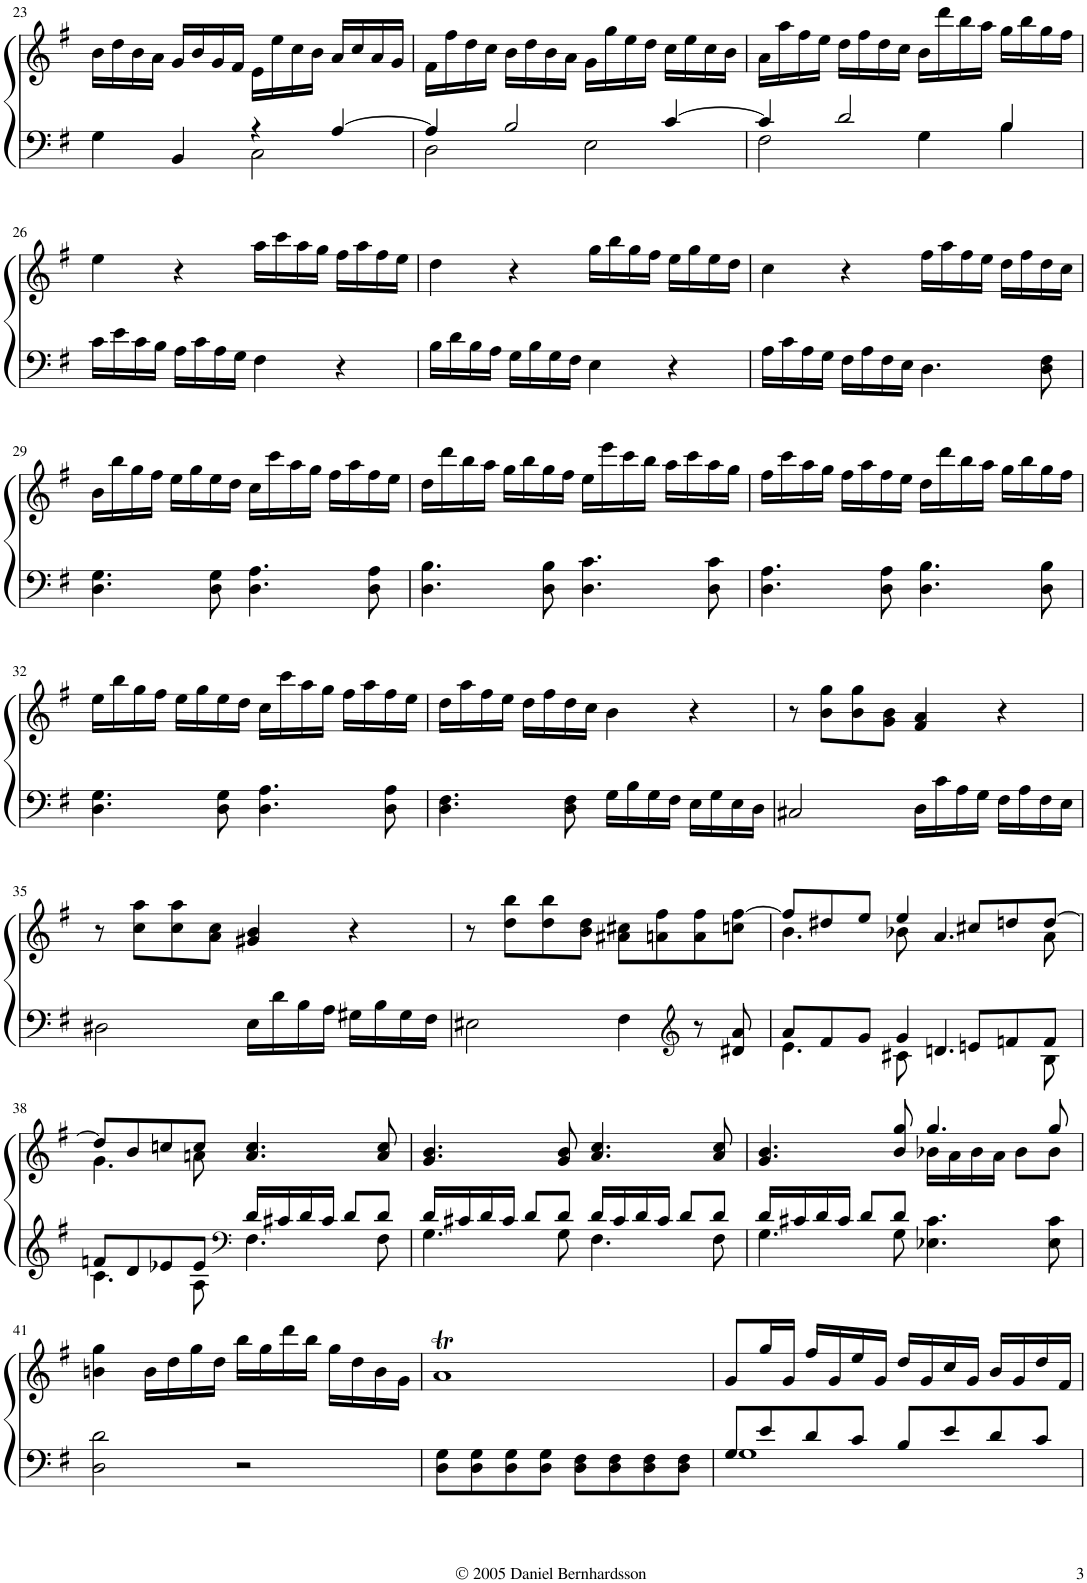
**kern	**kern
*part1	*part1
*staff2	*staff1
*I"Piano	*
*I'Pno.	*
!!LO:PB:g=z
*clefF4	*clefG2
*k[f#]	*k[f#]
*G:	*G:
*M4/4	*M4/4
*met(c)	*met(c)
=23	=23
*^	*
4G\	2ryy	16b\LL
.	.	16dd\
.	.	16b\
.	.	16a\JJ
4BB/	.	16g/LL
.	.	16b/
.	.	16g/
.	.	16f#/JJ
4r	2C\	16e\LL
.	.	16ee\
.	.	16cc\
.	.	16b\JJ
[4A/	.	16a/LL
.	.	16cc/
.	.	16a/
.	.	16g/JJ
=24	=24	=24
4A/]	2D\	16f#\LL
.	.	16ff#\
.	.	16dd\
.	.	16cc\JJ
2B/	.	16b\LL
.	.	16dd\
.	.	16b\
.	.	16a\JJ
.	2E\	16g\LL
.	.	16gg\
.	.	16ee\
.	.	16dd\JJ
[4c/	.	16cc\LL
.	.	16ee\
.	.	16cc\
.	.	16b\JJ
=25	=25	=25
4c/]	2F#\	16a\LL
.	.	16aa\
.	.	16ff#\
.	.	16ee\JJ
2d/	.	16dd\LL
.	.	16ff#\
.	.	16dd\
.	.	16cc\JJ
.	4G\	16b\LL
.	.	16ddd\
.	.	16bb\
.	.	16aa\JJ
4B/	4B\	16gg\LL
.	.	16bb\
.	.	16gg\
.	.	16ff#\JJ
*v	*v	*
!!LO:LB:g=z
=26	=26
16c\LL	4ee\
16e\	.
16c\	.
16B\JJ	.
16A\LL	4r
16c\	.
16A\	.
16G\JJ	.
4F#\	16aa\LL
.	16ccc\
.	16aa\
.	16gg\JJ
4r	16ff#\LL
.	16aa\
.	16ff#\
.	16ee\JJ
=27	=27
16B\LL	4dd\
16d\	.
16B\	.
16A\JJ	.
16G\LL	4r
16B\	.
16G\	.
16F#\JJ	.
4E\	16gg\LL
.	16bb\
.	16gg\
.	16ff#\JJ
4r	16ee\LL
.	16gg\
.	16ee\
.	16dd\JJ
=28	=28
16A\LL	4cc\
16c\	.
16A\	.
16G\JJ	.
16F#\LL	4r
16A\	.
16F#\	.
16E\JJ	.
4.D\	16ff#\LL
.	16aa\
.	16ff#\
.	16ee\JJ
.	16dd\LL
.	16ff#\
8D\ 8F#\	16dd\
.	16cc\JJ
!!LO:LB:g=z
=29	=29
4.D\ 4.G\	16b\LL
.	16bb\
.	16gg\
.	16ff#\JJ
.	16ee\LL
.	16gg\
8D\ 8G\	16ee\
.	16dd\JJ
4.D\ 4.A\	16cc\LL
.	16ccc\
.	16aa\
.	16gg\JJ
.	16ff#\LL
.	16aa\
8D\ 8A\	16ff#\
.	16ee\JJ
=30	=30
4.D\ 4.B\	16dd\LL
.	16ddd\
.	16bb\
.	16aa\JJ
.	16gg\LL
.	16bb\
8D\ 8B\	16gg\
.	16ff#\JJ
4.D\ 4.c\	16ee\LL
.	16eee\
.	16ccc\
.	16bb\JJ
.	16aa\LL
.	16ccc\
8D\ 8c\	16aa\
.	16gg\JJ
=31	=31
4.D\ 4.A\	16ff#\LL
.	16ccc\
.	16aa\
.	16gg\JJ
.	16ff#\LL
.	16aa\
8D\ 8A\	16ff#\
.	16ee\JJ
4.D\ 4.B\	16dd\LL
.	16ddd\
.	16bb\
.	16aa\JJ
.	16gg\LL
.	16bb\
8D\ 8B\	16gg\
.	16ff#\JJ
!!LO:LB:g=z
=32	=32
4.D\ 4.G\	16ee\LL
.	16bb\
.	16gg\
.	16ff#\JJ
.	16ee\LL
.	16gg\
8D\ 8G\	16ee\
.	16dd\JJ
4.D\ 4.A\	16cc\LL
.	16ccc\
.	16aa\
.	16gg\JJ
.	16ff#\LL
.	16aa\
8D\ 8A\	16ff#\
.	16ee\JJ
=33	=33
4.D\ 4.F#\	16dd\LL
.	16aa\
.	16ff#\
.	16ee\JJ
.	16dd\LL
.	16ff#\
8D\ 8F#\	16dd\
.	16cc\JJ
16G\LL	4b\
16B\	.
16G\	.
16F#\JJ	.
16E\LL	4r
16G\	.
16E\	.
16D\JJ	.
=34	=34
2C#X/	8r
.	8b\ 8gg\L
.	8b\ 8gg\
.	8g\ 8b\J
16D\LL	4f#/ 4a/
16c\	.
16A\	.
16G\JJ	.
16F#\LL	4r
16A\	.
16F#\	.
16E\JJ	.
!!LO:LB:g=z
=35	=35
2D#X\	8r
.	8cc\ 8aa\L
.	8cc\ 8aa\
.	8a\ 8cc\J
16E\LL	4g#X/ 4b/
16d\	.
16B\	.
16A\JJ	.
16G#X\LL	4r
16B\	.
16G#\	.
16F#\JJ	.
=36	=36
2E#X\	8r
.	8dd\ 8bb\L
.	8dd\ 8bb\
.	8b\ 8dd\J
4F#\	8a#X\ 8cc#X\L
.	8an\ 8ff#\
*clefG2	*
8r	8a\ 8ff#\
8d#X/ 8a/	8ccn\ [8ff#\J
=37	=37
*^	*^
8a/L	4.e\	8ff#/L]	4.b\
8f#/	.	8dd#X/	.
8g/J	.	8ee/J	.
4g/	8c#X\	4ee/	8b-X\
.	4.dn/	.	4.a/
8en/L	.	8cc#X/L	.
8fn/	.	8ddn/	.
8f/J	8B\	[8dd/J	8a\
!!LO:LB:g=z	!!
=38	=38	=38	=38
8fn/L	4.c\	8dd/L]	4.g\
8d/	.	8b/	.
8e-X/	.	8ccn/	.
8e-/J	8A\	8cc/J	8an\
*clefF4	*	*	*
16d/LL	4.F#\	4.a/ 4.cc/	2ryy
16c#X/	.	.	.
16d/	.	.	.
16c#/JJ	.	.	.
8d/L	.	.	.
8d/J	8F#\	8a/ 8cc/	.
*	*	*v	*v
=39	=39	=39
16d/LL	4.G\	4.g/ 4.b/
16c#X/	.	.
16d/	.	.
16c#/JJ	.	.
8d/L	.	.
8d/J	8G\	8g/ 8b/
16d/LL	4.F#\	4.a/ 4.cc/
16c#/	.	.
16d/	.	.
16c#/JJ	.	.
8d/L	.	.
8d/J	8F#\	8a/ 8cc/
=40	=40	=40
*	*	*^
16d/LL	4.G\	4.g/ 4.b/	2ryy
16c#X/	.	.	.
16d/	.	.	.
16c#/JJ	.	.	.
8d/L	.	.	.
8d/J	8G\	8b/ 8gg/	.
4.E-X\ 4.c#\	2ryy	4.gg/	16b-X\LL
.	.	.	16a\
.	.	.	16b-\
.	.	.	16a\JJ
.	.	.	8b-\L
8E-\ 8c#\	.	8gg/	8b-\J
*v	*v	*	*
*	*v	*v
!!LO:LB:g=z
=41	=41
2D\ 2d\	4bn\ 4gg\
.	16b\LL
.	16dd\
.	16gg\
.	16dd\JJ
2r	16bb\LL
.	16gg\
.	16ddd\
.	16bb\JJ
.	16gg\LL
.	16dd\
.	16b\
.	16g\JJ
=42	=42
8D\ 8G\L	1aT
8D\ 8G\	.
8D\ 8G\	.
8D\ 8G\J	.
8D\ 8F#\L	.
8D\ 8F#\	.
8D\ 8F#\	.
8D\ 8F#\J	.
=43	=43
*^	*
8G/L	1G	8g/L
8e/	.	16gg/L
.	.	16g/JJ
8d/	.	16ff#/LL
.	.	16g/
8c/J	.	16ee/
.	.	16g/JJ
8B/L	.	16dd/LL
.	.	16g/
8e/	.	16cc/
.	.	16g/JJ
8d/	.	16b/LL
.	.	16g/
8c/J	.	16dd/
.	.	16f#/JJ
*v	*v	*
=	=
*-	*-
